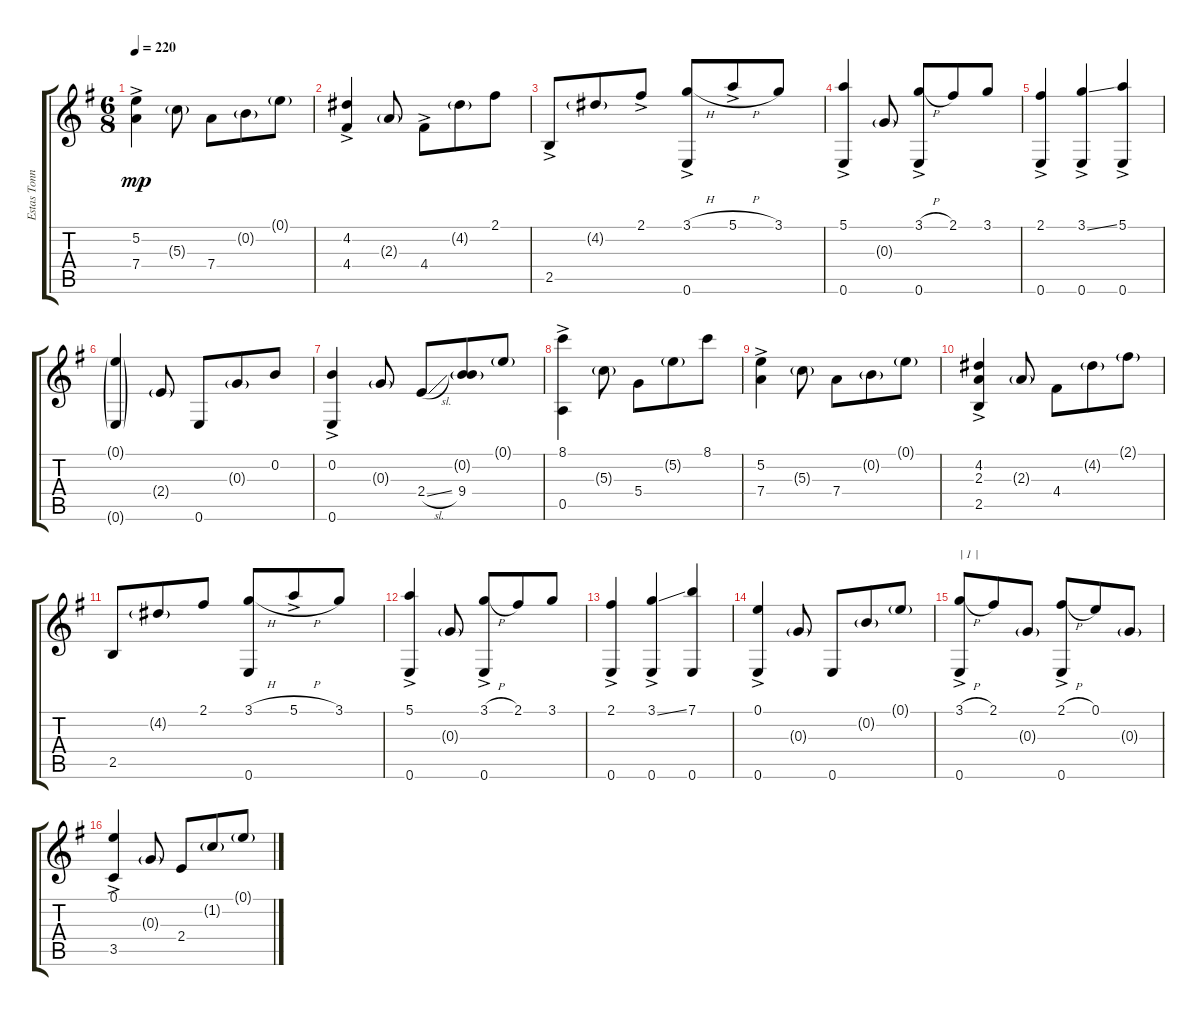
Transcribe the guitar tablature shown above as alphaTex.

\track ("Estas Tonné" "Estas Tonn") {instrument acousticguitarnylon}
\staff {score tabs}
\tuning (E4 B3 G3 D3 A2 E2) {hide}
\ts (6 8)
\tempo 220
\clef g2
\ks eminor
(5.2{ac} 7.4{ac}).4{dy mp} 5.3{g}.8 7.4.8 0.2{g}.8 0.1{g}.8 |
(4.2{ac} 4.4{ac}).4 2.3{g}.8 4.4{ac}.8 4.2{g}.8 2.1.8 |
2.5{ac}.8 4.2{g}.8 2.1{ac}.8 (3.1{h ac} 0.6).8 5.1{h ac}.8 3.1.8 |
(5.1{ac} 0.6).4 0.3{g}.8 (3.1{h ac} 0.6).8 2.1.8 3.1.8 |
(2.1{ac} 0.6).4 (3.1{ss ac} 0.6).4 (5.1{ac} 0.6).4 |
(0.1{g} 0.6{g}).4 2.4{g}.8 0.6.8 0.3{g}.8 0.2.8 |
(0.2{ac} 0.6).4 0.3{g}.8 2.4{sl}.8 (0.2{g} 9.4).8 0.1{g}.8 |
(8.1{ac} 0.5).4 5.3{g}.8 5.4.8 5.2{g}.8 8.1.8 |
(5.2{ac} 7.4).4 5.3{g}.8 7.4.8 0.2{g}.8 0.1{g}.8 |
(4.2{ac} 2.3 2.5).4 2.3{g}.8 4.4.8 4.2{g}.8 2.1{g}.8 |
2.5.8 4.2{g}.8 2.1.8 (3.1{h} 0.6).8 5.1{h ac}.8 3.1.8 |
(5.1{ac} 0.6).4 0.3{g}.8 (3.1{h ac} 0.6).8 2.1.8 3.1.8 |
(2.1{ac} 0.6).4 (3.1{ss ac} 0.6).4 (7.1 0.6).4 |
(0.1{ac} 0.6{ac}).4 0.3{g}.8 0.6.8 0.2{g}.8 0.1{g}.8 |
(3.1{h ac} 0.6).8{txt "| 1 |"} 2.1.8 0.3{g}.8 (2.1{h ac} 0.6).8 0.1.8 0.3{g}.8 |
(0.1{ac} 3.5).4 0.3{g}.8 2.4.8 1.2{g}.8 0.1{g}.8
